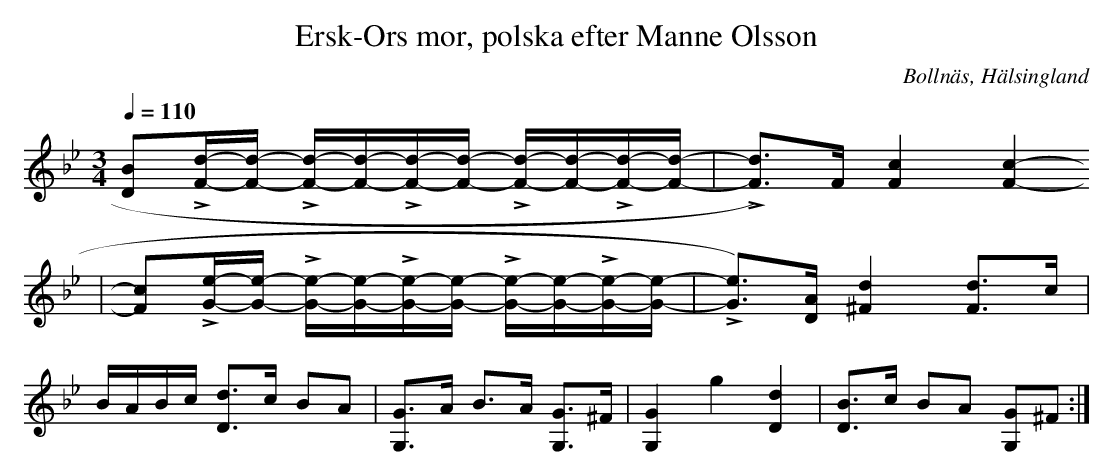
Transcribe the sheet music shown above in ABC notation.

X:1
T: Ersk-Ors mor, polska efter Manne Olsson
O:Bollnäs, Hälsingland
M:3/4
L:1/8
Q:1/4=110
K:Gm
[D B]L[F/d/]-[F/d/] - L[F/d/]-[F/d/]-L[F/d/]-[F/d/] - L[F/d/]-[F/d/]-L[F/d/]-[F/d/]-| L[F d])>F [-F2 c2] [F2 c2]-
|[F c]L[G/e/]-[G/e/] - L[G/e/]-[G/e/]-L[G/e/]-[G/e/] - L[G/e/]-[G/e/]-L[G/e/]-[G/e/]-| L[Ge])>[D A] [^F2 d2] [F d]>c|
B/A/B/c/ [D d]>c BA|[G, G]>A B>A [G, G]>^F|[G,2 G2] g2 [D2 d2]|[D B]>c BA [G, G]^F :|
